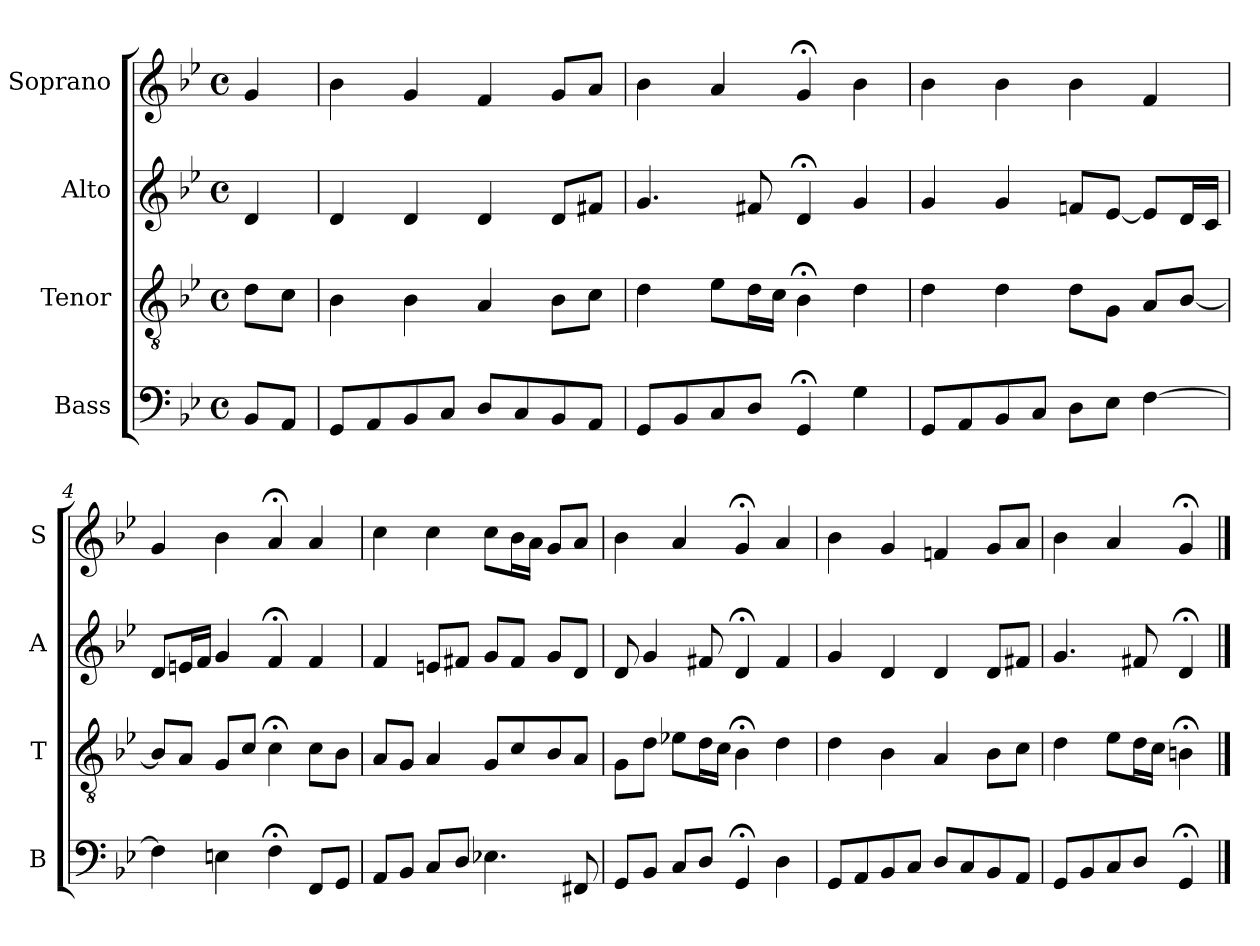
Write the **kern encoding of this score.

**kern	**kern	**kern	**kern
*part4	*part3	*part2	*part1
*staff4	*staff3	*staff2	*staff1
*I"Bass	*I"Tenor	*I"Alto	*I"Soprano
*I'B	*I'T	*I'A	*I'S
*clefF4	*clefGv2	*clefG2	*clefG2
*k[b-e-]	*k[b-e-]	*k[b-e-]	*k[b-e-]
*g:	*g:	*g:	*g:
*M4/4	*M4/4	*M4/4	*M4/4
*met(c)	*met(c)	*met(c)	*met(c)
*MM100	*MM100	*MM100	*MM100
=	=	=	=
8BB-L	8dL	4d	4g
8AAJ	8cJ	.	.
=1	=1	=1	=1
8GGL	4B-	4d	4b-
8AA	.	.	.
8BB-	4B-	4d	4g
8CJ	.	.	.
8DL	4A	4d	4f
8C	.	.	.
8BB-	8B-L	8dL	8gL
8AAJ	8cJ	8f#XJ	8aJ
=2	=2	=2	=2
8GGL	4d	4.g	4b-
8BB-	.	.	.
8C	8e-L	.	4a
8DJ	16dL	8f#X	.
.	16cJJ	.	.
4GG;<	4B-;<	4d;<	4g;<
4G	4d	4g	4b-
=3	=3	=3	=3
8GGL	4d	4g	4b-
8AA	.	.	.
8BB-	4d	4g	4b-
8CJ	.	.	.
8DL	8dL	8fnL	4b-
8E-J	8GJ	[8e-J	.
[4F	8AL	8e-L]	4f
.	[8B-J	16dL	.
.	.	16cJJ	.
=4	=4	=4	=4
4F]	8B-L]	8dL	4g
.	8AJ	16enL	.
.	.	16fJJ	.
4Eni	8GiL	4gi	4b-i
.	8cJ	.	.
4F;<	4c;<	4f;<	4a;<
8FFL	8cL	4f	4a
8GGJ	8B-J	.	.
=5	=5	=5	=5
8AAL	8AL	4f	4cc
8BB-J	8GJ	.	.
8CL	4A	8enL	4cc
8DJ	.	8f#XJ	.
4.E-X	8GL	8gL	8ccL
.	8c	8f#J	16b-L
.	.	.	16aJJ
.	8B-	8gL	8gL
8FF#X	8AJ	8dJ	8aJ
=6	=6	=6	=6
8GGL	8GL	8d	4b-
8BB-J	8dJ	4g	.
8CL	8e-XL	.	4a
8DJ	16dL	8f#X	.
.	16cJJ	.	.
4GG;<	4B-;<	4d;<	4g;<
4D	4d	4f#	4a
=7	=7	=7	=7
8GGL	4d	4g	4b-
8AA	.	.	.
8BB-	4B-	4d	4g
8CJ	.	.	.
8DL	4A	4d	4fn
8C	.	.	.
8BB-	8B-L	8dL	8gL
8AAJ	8cJ	8f#XJ	8aJ
=8	=8	=8	=8
8GGL	4d	4.g	4b-
8BB-	.	.	.
8C	8e-L	.	4a
8DJ	16dL	8f#X	.
.	16cJJ	.	.
4GG;<	4Bn;<	4d;<	4g;<
==	==	==	==
*-	*-	*-	*-
